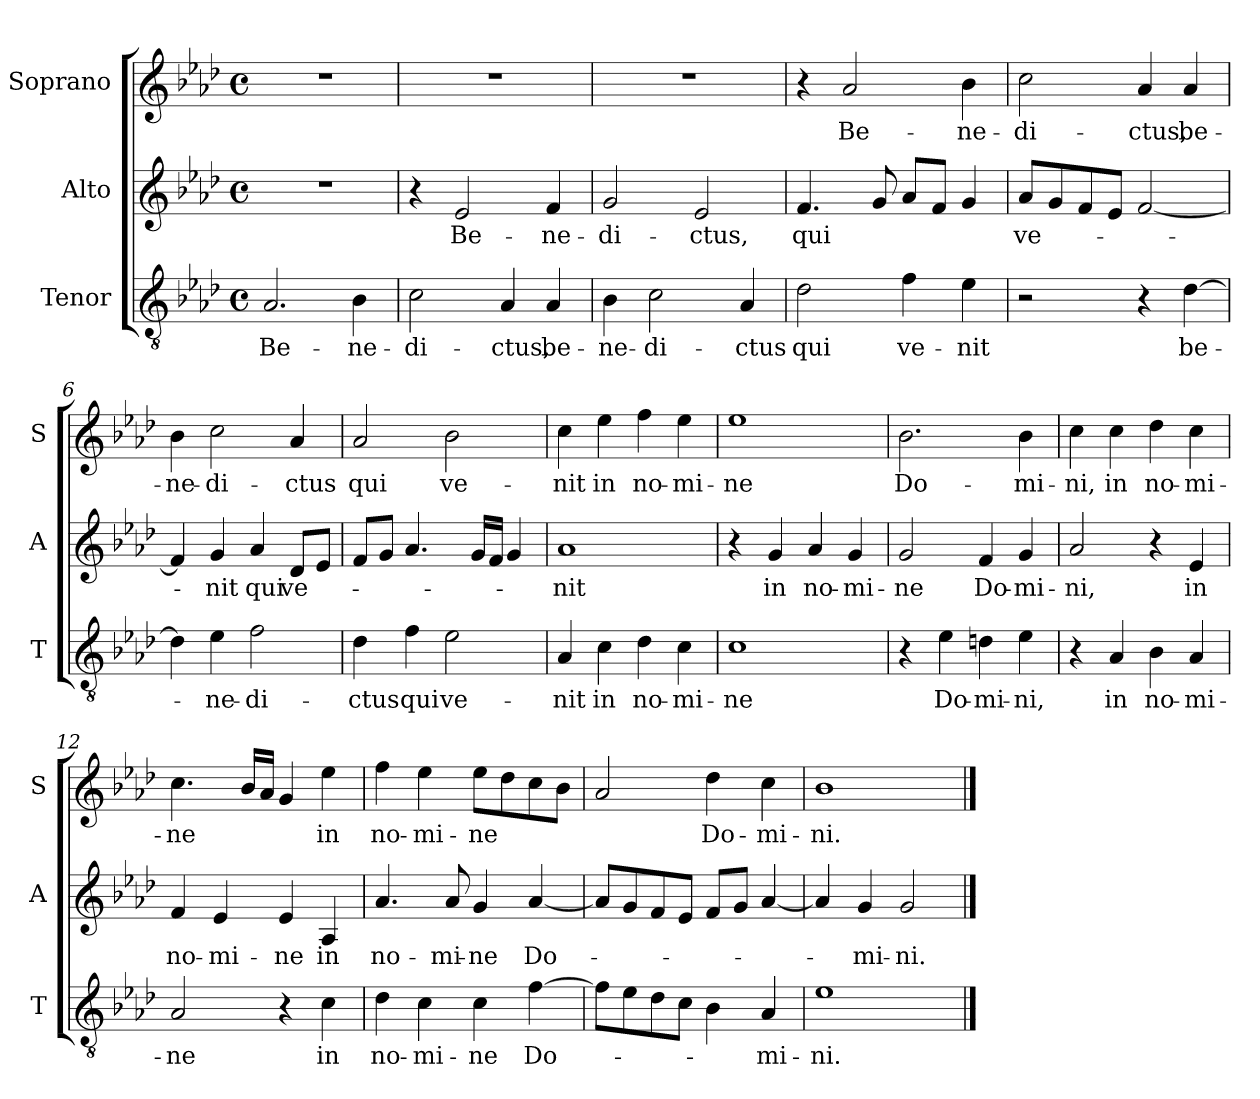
**kern	**text	**kern	**text	**kern	**text
*part3	*part3	*part2	*part2	*part1	*part1
*staff3	*staff3	*staff2	*staff2	*staff1	*staff1
*I"Tenor	*	*I"Alto	*	*I"Soprano	*
*I'T	*	*I'A	*	*I'S	*
*clefGv2	*	*clefG2	*	*clefG2	*
*k[b-e-a-d-]	*	*k[b-e-a-d-]	*	*k[b-e-a-d-]	*
*A-:	*	*A-:	*	*A-:	*
*M4/4	*	*M4/4	*	*M4/4	*
*met(c)	*	*met(c)	*	*met(c)	*
=1	=1	=1	=1	=1	=1
2.A-/	Be-	1r	.	1r	.
4B-\	-ne-	.	.	.	.
=2	=2	=2	=2	=2	=2
2c\	-di-	4r	.	1r	.
.	.	2e-/	Be-	.	.
4A-/	-ctus,	.	.	.	.
4A-/	be-	4f/	-ne-	.	.
=3	=3	=3	=3	=3	=3
4B-\	-ne-	2g/	-di-	1r	.
2c\	-di-	.	.	.	.
.	.	2e-/	-ctus,	.	.
4A-/	-ctus	.	.	.	.
=4	=4	=4	=4	=4	=4
2d-\	qui	4.f/	qui	4r	.
.	.	.	.	2a-/	Be-
.	.	8g/	.	.	.
4f\	ve-	8a-/L	.	.	.
.	.	8f/J	.	.	.
4e-\	-nit	4g/	.	4b-\	-ne-
=5	=5	=5	=5	=5	=5
2r	.	8a-/L	ve-	2cc\	-di-
.	.	8g/	.	.	.
.	.	8f/	.	.	.
.	.	8e-/J	.	.	.
4r	.	[2f/	.	4a-/	-ctus,
[4d-\	be-	.	.	4a-/	be-
!!LO:LB:g=z
=6	=6	=6	=6	=6	=6
4d-\]	.	4f/]	.	4b-\	-ne-
4e-\	-ne-	4g/	-nit	2cc\	-di-
2f\	-di-	4a-/	qui	.	.
.	.	8d-/L	ve-	4a-/	-ctus
.	.	8e-/J	.	.	.
=7	=7	=7	=7	=7	=7
4d-\	-ctus	8f/L	.	2a-/	qui
.	.	8g/J	.	.	.
4f\	qui	4.a-/	.	.	.
2e-\	ve-	.	.	2b-\	ve-
.	.	16g/LL	.	.	.
.	.	16f/JJ	.	.	.
.	.	4g/	.	.	.
=8	=8	=8	=8	=8	=8
4A-/	-nit	1a-	-nit	4cc\	-nit
4c\	in	.	.	4ee-\	in
4d-\	no-	.	.	4ff\	no-
4c\	-mi-	.	.	4ee-\	-mi-
=9	=9	=9	=9	=9	=9
1c	-ne	4r	.	1ee-	-ne
.	.	4g/	in	.	.
.	.	4a-/	no-	.	.
.	.	4g/	-mi-	.	.
=10	=10	=10	=10	=10	=10
4r	.	2g/	-ne	2.b-\	Do-
4e-\	Do-	.	.	.	.
4dn\	-mi-	4f/	Do-	.	.
4e-\	-ni,	4g/	-mi-	4b-\	-mi-
!!LO:LB:g=z
=11	=11	=11	=11	=11	=11
4r	.	2a-/	-ni,	4cc\	-ni,
4A-/	in	.	.	4cc\	in
4B-\	no-	4r	.	4dd-\	no-
4A-/	-mi-	4e-/	in	4cc\	-mi-
=12	=12	=12	=12	=12	=12
2A-/	-ne	4f/	no-	4.cc\	-ne
.	.	4e-/	-mi-	.	.
.	.	.	.	16b-/LL	.
.	.	.	.	16a-/JJ	.
4r	.	4e-/	-ne	4g/	.
4c\	in	4A-/	in	4ee-\	in
=13	=13	=13	=13	=13	=13
4d-\	no-	4.a-/	no-	4ff\	no-
4c\	-mi-	.	.	4ee-\	-mi-
.	.	8a-/	-mi-	.	.
4c\	-ne	4g/	-ne	8ee-\L	-ne
.	.	.	.	8dd-\	.
[4f\	Do-	[4a-/	Do-	8cc\	.
.	.	.	.	8b-\J	.
=14	=14	=14	=14	=14	=14
8f\L]	.	8a-/L]	.	2a-/	.
8e-\	.	8g/	.	.	.
8d-\	.	8f/	.	.	.
8c\J	.	8e-/J	.	.	.
4B-\	.	8f/L	.	4dd-\	Do-
.	.	8g/J	.	.	.
4A-/	-mi-	[4a-/	.	4cc\	-mi-
=15	=15	=15	=15	=15	=15
1e-	-ni.	4a-/]	.	1b-	-ni.
.	.	4g/	-mi-	.	.
.	.	2g/	-ni.	.	.
==	==	==	==	==	==
*-	*-	*-	*-	*-	*-
